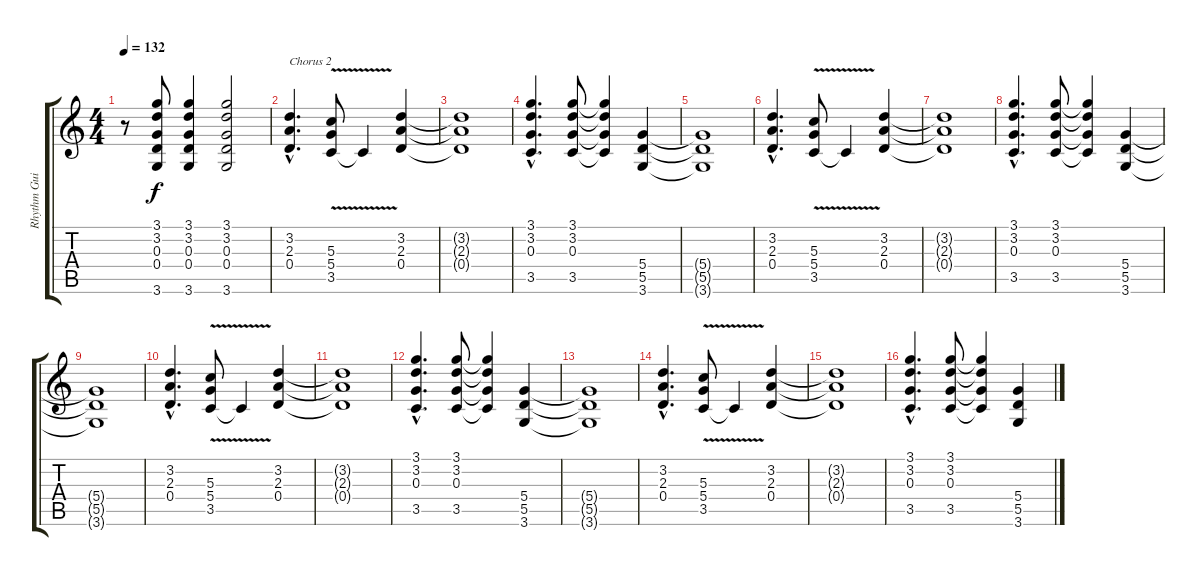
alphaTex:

\track ("Rhythm Guitar 1" "Rhythm Gui") {instrument distortionguitar}
\staff {score tabs}
\tuning (E4 B3 G3 D3 A2 E2) {hide}
\ts (4 4)
\tempo 132
\clef g2
\ks c
r.8{dy f} (3.1 3.2 0.3 0.4 3.6).8 (3.1 3.2 0.3 0.4 3.6).4 (3.1 3.2 0.3 0.4 3.6).2 |
(3.2{hac} 2.3{hac} 0.4{hac}).4{d txt "Chorus 2"} (5.3{v} 5.4{v} 3.5{v}).8 3.5{t}.4 (3.2 2.3 0.4).4 |
(3.2{t} 2.3{t} 0.4{t}).1 |
(3.1{hac} 3.2{hac} 0.3{hac} 3.5{hac}).4{d} (3.1 3.2 0.3 3.5).8 (3.1{t} 3.2{t} 0.3{t} 3.5{t}).4 (5.4 5.5 3.6).4 |
(5.4{t} 5.5{t} 3.6{t}).1 |
(3.2{hac} 2.3{hac} 0.4{hac}).4{d} (5.3{v} 5.4{v} 3.5{v}).8 3.5{t}.4 (3.2 2.3 0.4).4 |
(3.2{t} 2.3{t} 0.4{t}).1 |
(3.1{hac} 3.2{hac} 0.3{hac} 3.5{hac}).4{d} (3.1 3.2 0.3 3.5).8 (3.1{t} 3.2{t} 0.3{t} 3.5{t}).4 (5.4 5.5 3.6).4 |
(5.4{t} 5.5{t} 3.6{t}).1 |
(3.2{hac} 2.3{hac} 0.4{hac}).4{d} (5.3{v} 5.4{v} 3.5{v}).8 3.5{t}.4 (3.2 2.3 0.4).4 |
(3.2{t} 2.3{t} 0.4{t}).1 |
(3.1{hac} 3.2{hac} 0.3{hac} 3.5{hac}).4{d} (3.1 3.2 0.3 3.5).8 (3.1{t} 3.2{t} 0.3{t} 3.5{t}).4 (5.4 5.5 3.6).4 |
(5.4{t} 5.5{t} 3.6{t}).1 |
(3.2{hac} 2.3{hac} 0.4{hac}).4{d} (5.3{v} 5.4{v} 3.5{v}).8 3.5{t}.4 (3.2 2.3 0.4).4 |
(3.2{t} 2.3{t} 0.4{t}).1 |
(3.1{hac} 3.2{hac} 0.3{hac} 3.5{hac}).4{d} (3.1 3.2 0.3 3.5).8 (3.1{t} 3.2{t} 0.3{t} 3.5{t}).4 (5.4 5.5 3.6).4
